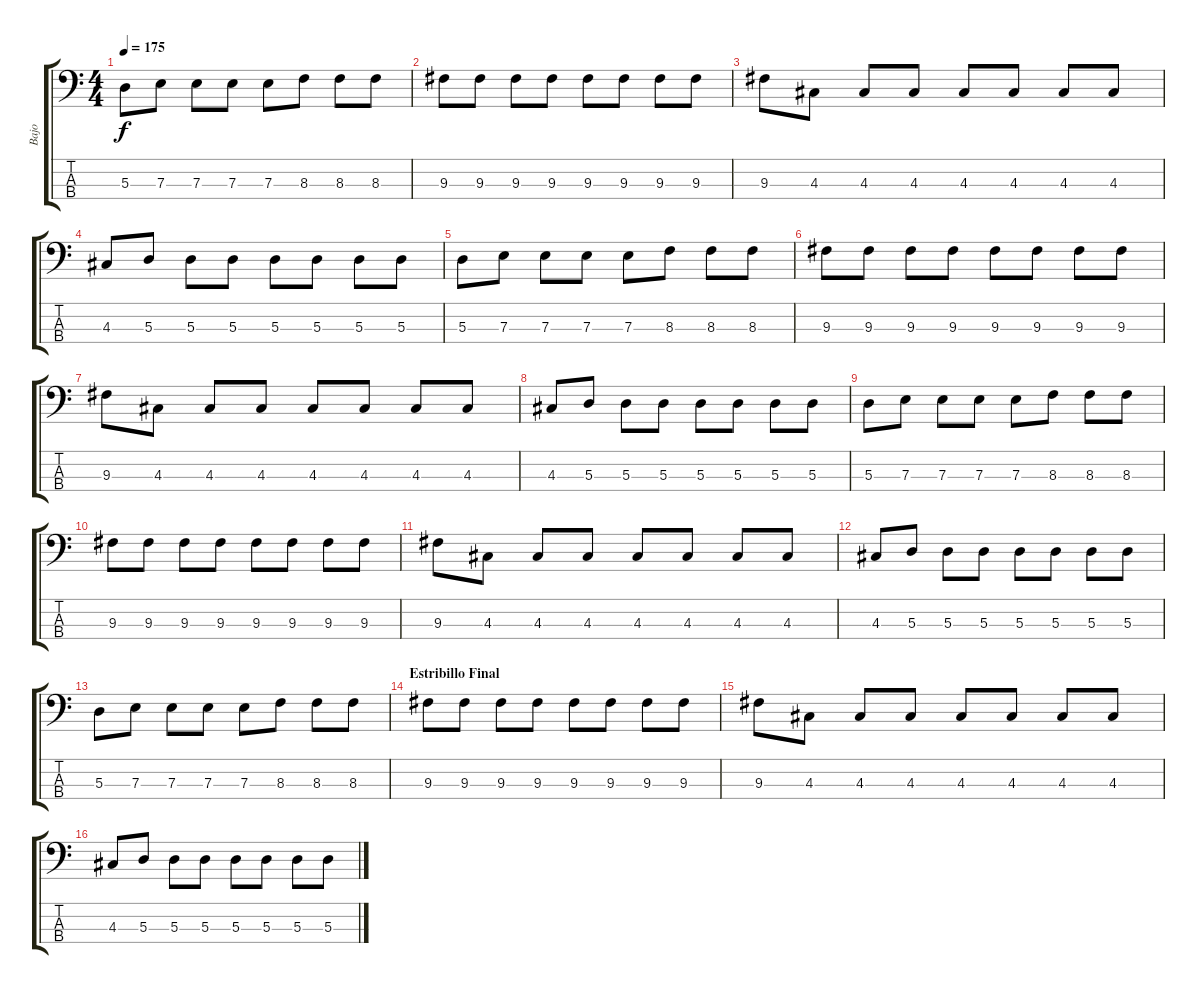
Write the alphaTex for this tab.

\track ("Bajo" "Bajo") {instrument electricbassfinger}
\staff {score tabs}
\tuning (G2 D2 A1 E1) {hide}
\ts (4 4)
\tempo 175
\clef f4
\ks c
5.3.8{dy f} 7.3.8 7.3.8 7.3.8 7.3.8 8.3.8 8.3.8 8.3.8 |
9.3.8 9.3.8 9.3.8 9.3.8 9.3.8 9.3.8 9.3.8 9.3.8 |
9.3.8 4.3.8 4.3.8 4.3.8 4.3.8 4.3.8 4.3.8 4.3.8 |
4.3.8 5.3.8 5.3.8 5.3.8 5.3.8 5.3.8 5.3.8 5.3.8 |
5.3.8 7.3.8 7.3.8 7.3.8 7.3.8 8.3.8 8.3.8 8.3.8 |
9.3.8 9.3.8 9.3.8 9.3.8 9.3.8 9.3.8 9.3.8 9.3.8 |
9.3.8 4.3.8 4.3.8 4.3.8 4.3.8 4.3.8 4.3.8 4.3.8 |
4.3.8 5.3.8 5.3.8 5.3.8 5.3.8 5.3.8 5.3.8 5.3.8 |
5.3.8 7.3.8 7.3.8 7.3.8 7.3.8 8.3.8 8.3.8 8.3.8 |
9.3.8 9.3.8 9.3.8 9.3.8 9.3.8 9.3.8 9.3.8 9.3.8 |
9.3.8 4.3.8 4.3.8 4.3.8 4.3.8 4.3.8 4.3.8 4.3.8 |
4.3.8 5.3.8 5.3.8 5.3.8 5.3.8 5.3.8 5.3.8 5.3.8 |
5.3.8 7.3.8 7.3.8 7.3.8 7.3.8 8.3.8 8.3.8 8.3.8 |
\section ("" "Estribillo Final")
9.3.8 9.3.8 9.3.8 9.3.8 9.3.8 9.3.8 9.3.8 9.3.8 |
9.3.8 4.3.8 4.3.8 4.3.8 4.3.8 4.3.8 4.3.8 4.3.8 |
4.3.8 5.3.8 5.3.8 5.3.8 5.3.8 5.3.8 5.3.8 5.3.8
